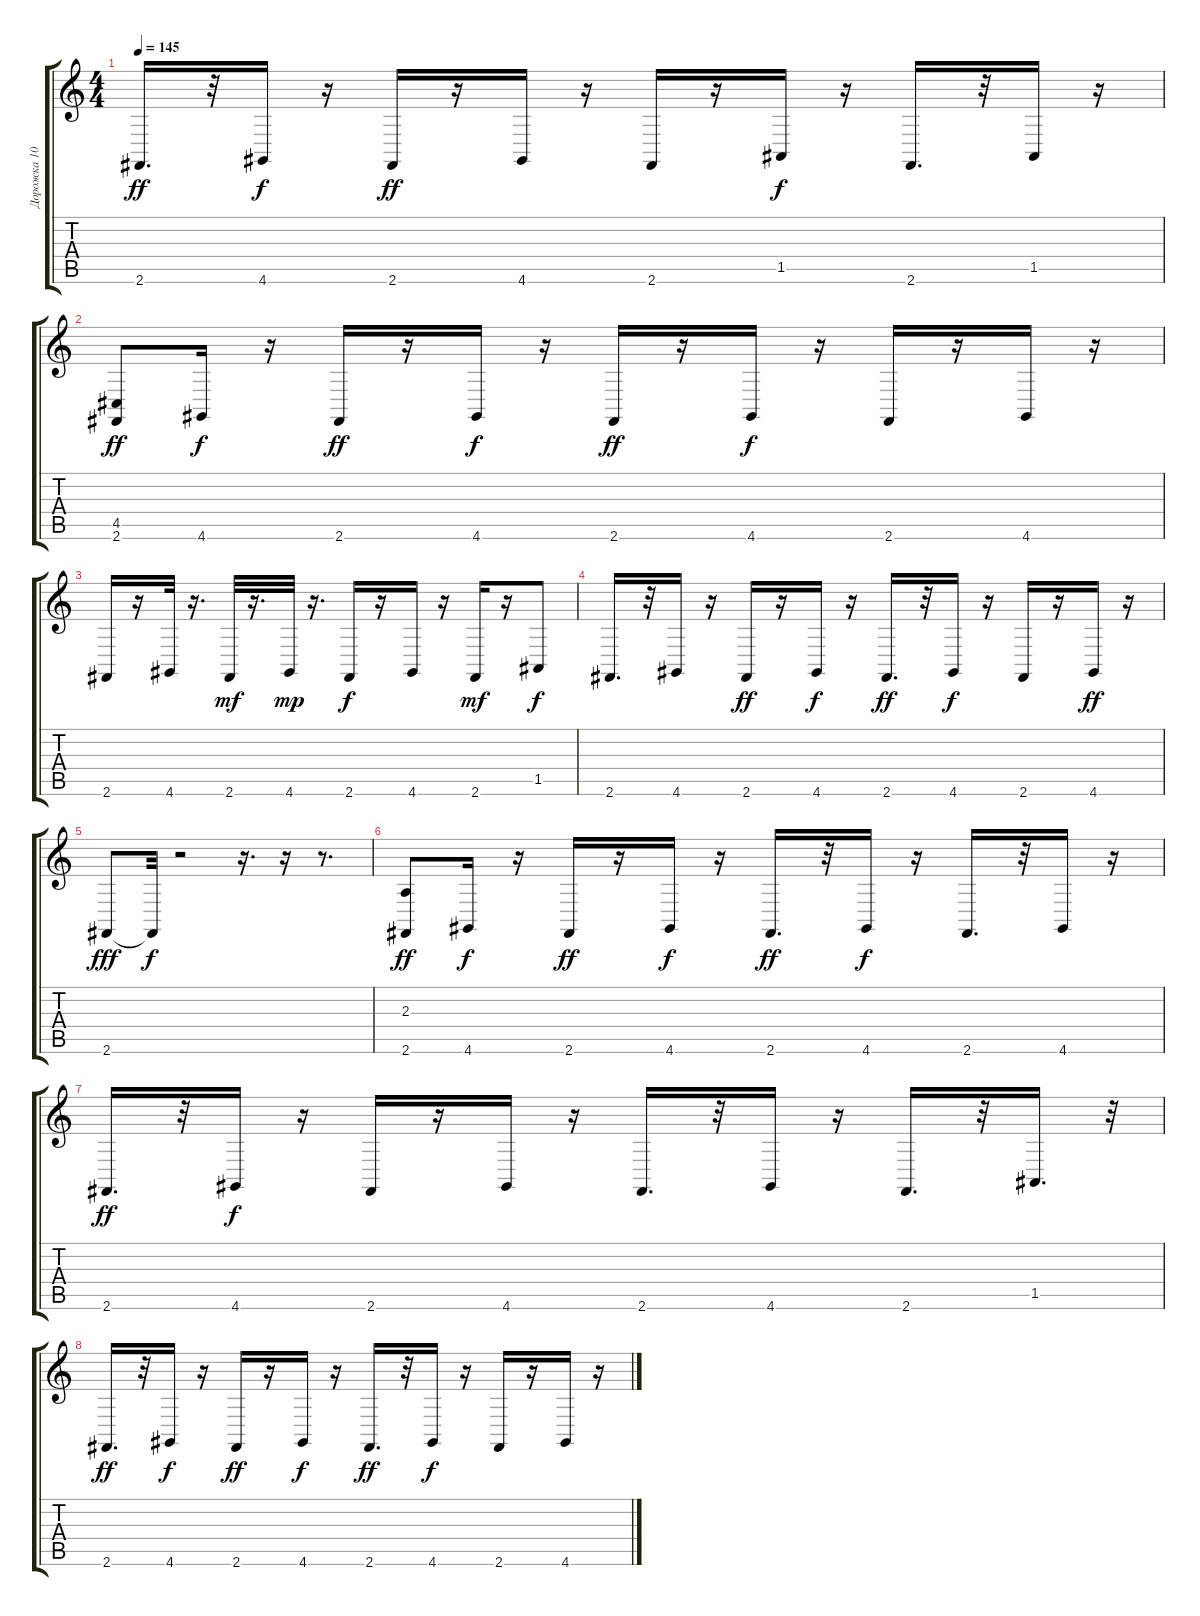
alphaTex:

\track ("Дорожка 10" "Дорожка 10") {instrument acousticgrandpiano}
\staff {score tabs}
\tuning (E4 B3 G3 D3 A2 E2) {hide}
\ts (4 4)
\tempo 145
\clef g2
\ks c
2.6.16{d dy ff} r.32 4.6.16{dy f} r.16 2.6.16{dy ff} r.16 4.6.16 r.16 2.6.16 r.16 1.5.16{dy f} r.16 2.6.16{d} r.32 1.5.16 r.16 |
(4.5 2.6).8{dy ff} 4.6.16{dy f} r.16 2.6.16{dy ff} r.16 4.6.16{dy f} r.16 2.6.16{dy ff} r.16 4.6.16{dy f} r.16 2.6.16 r.16 4.6.16 r.16 |
2.6.16 r.16 4.6.32 r.16{d} 2.6.32{dy mf} r.16{d} 4.6.32{dy mp} r.16{d} 2.6.16{dy f} r.16 4.6.16 r.16 2.6.16{dy mf} r.16 1.5.8{dy f} |
2.6.16{d} r.32 4.6.16 r.16 2.6.16{dy ff} r.16 4.6.16{dy f} r.16 2.6.16{d dy ff} r.32 4.6.16{dy f} r.16 2.6.16 r.16 4.6.16{dy ff} r.16 |
2.6.8{dy fff} 2.6{t}.32{dy f} r.2 r.16{d} r.16 r.8{d} |
(2.3 2.6).8{dy ff} 4.6.16{dy f} r.16 2.6.16{dy ff} r.16 4.6.16{dy f} r.16 2.6.16{d dy ff} r.32 4.6.16{dy f} r.16 2.6.16{d} r.32 4.6.16 r.16 |
2.6.16{d dy ff} r.32 4.6.16{dy f} r.16 2.6.16 r.16 4.6.16 r.16 2.6.16{d} r.32 4.6.16 r.16 2.6.16{d} r.32 1.5.16{d} r.32 |
2.6.16{d dy ff} r.32 4.6.16{dy f} r.16 2.6.16{dy ff} r.16 4.6.16{dy f} r.16 2.6.16{d dy ff} r.32 4.6.16{dy f} r.16 2.6.16 r.16 4.6.16 r.16
